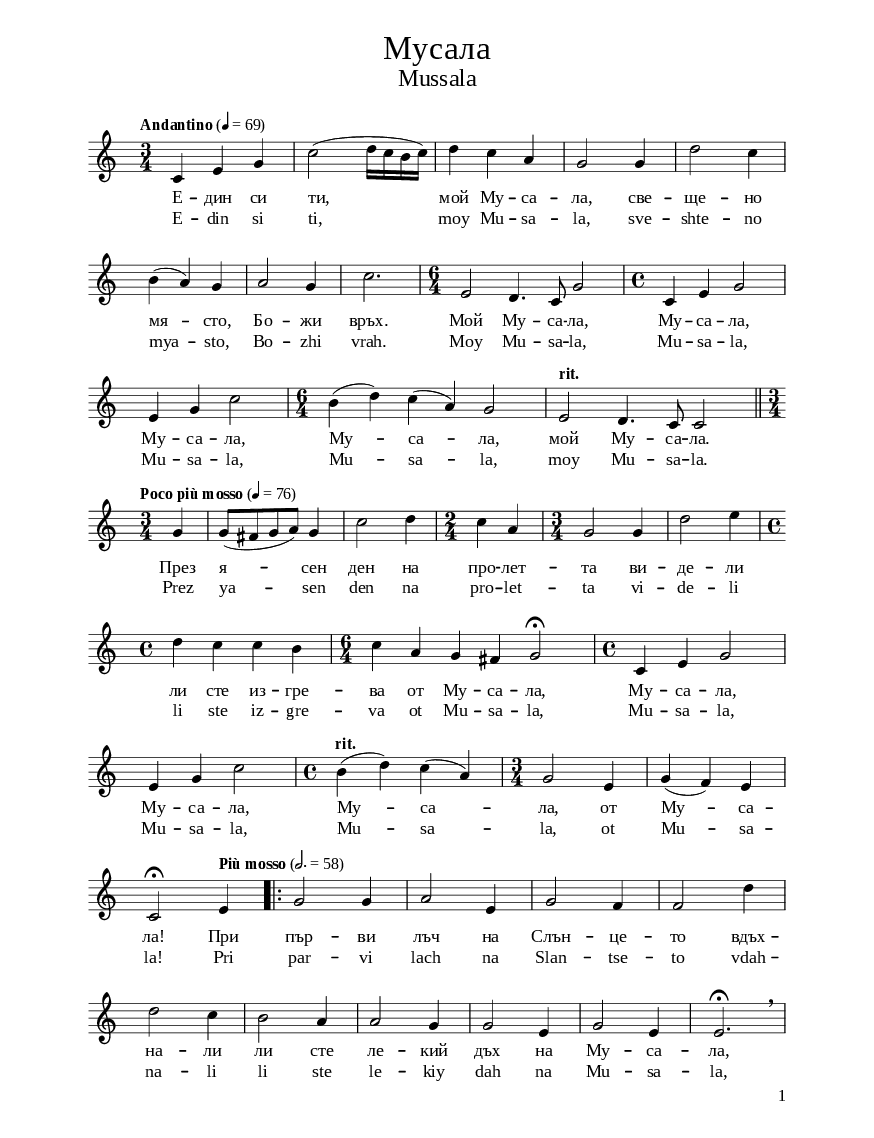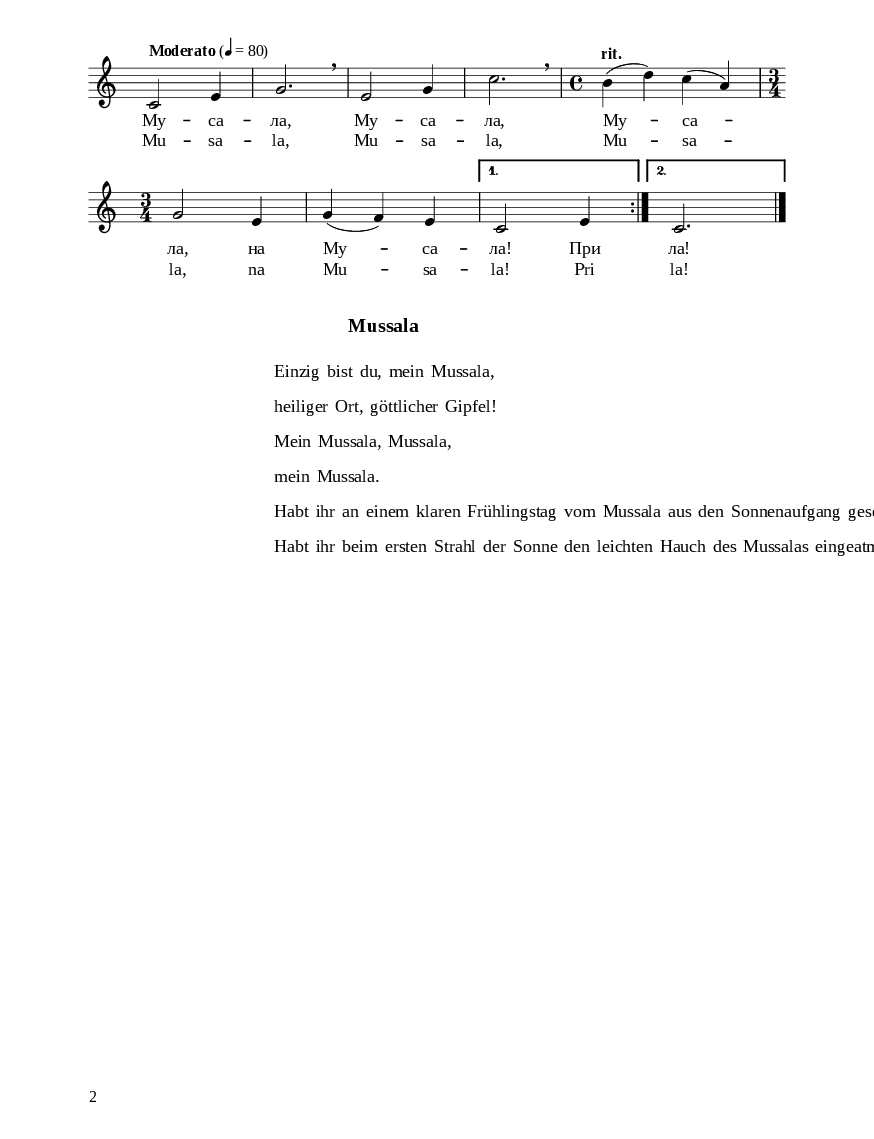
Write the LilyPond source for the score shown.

\version "2.22.1"

% include paper part and global functions
\include "include/globals.ily"

\bookpart {
  \include "include/bookpart-paper.ily"
  \score {
    \include "include/score-layout.ily"

    \new Voice \absolute {
      \clef treble
      \key c \major
      \time 3/4
      \tempoFunc "Andantino" 4 "69"

      c'4 e'4 g'4 | c''2 ( d''16 c'' b' c'' ) |  d''4 c''4 a'4 | g'2 g'4 | d''2 c''4 \break |

      b'4 ( a'4 ) g'4 | a'2 g'4 | c''2.| \time 6/4 e'2 d'4. c'8 g'2 | \time 4/4 c'4 e'4  g'2  | \break

      e'4 g'4 c''2 |\time 6/4 b'4 ( d''4 ) c''4 ( a'4 ) g'2 \tempo "rit." | e'2 d'4. c'8 c'2 | \bar "||" \break

      \time 3/4 \partial 4

     
      \tempoFunc "Poco più mosso" 4 "76"
      g'4 | g'8 ( fis'8 g'8 a'8 ) g'4 | c''2 d''4 | \time 2/4 c''4 a'4 |\time 3/4 g'2 g'4 | d''2 e''4 |  \break

      \time 4/4 d''4 c'' c'' b' | \time 6/4 c''4 a' g' fis' g'2 \fermata | \time 4/4 c'4 e'4 g'2 | \break

      e'4 g'4 c''2  | \time 4/4 \tempo "        rit." b'4 ( d''4 ) c''4 ( a'4 ) | \time 3/4 g'2 e'4 | g'4 ( f'4 ) e'4 | \break

      c'2\fermata

      \tempoFunc "Più mosso" 2. "58"

      e'4 | \repeat volta 2 {
      g'2 g'4 | a'2 e'4 | g'2 f'4 f'2 d''4 |\break

      d''2 c''4 | b'2 a'4 | a'2 g'4 | g'2 e'4 | g'2 e'4 | e'2.\fermata \breathe \break

     \tempoFunc "Moderato" 4 "80"



     c'2 e'4 | g'2. \breathe | e'2 g'4 | c''2. \breathe | \time 4/4 \tempo "        rit." b'4 ( d''4 ) c''4 ( a'4 ) \break

     \time 3/4 g'2 e'4 | g'4 ( f'4 ) e'4
   } \alternative { { c'2 e'4 } {c'2. } } \bar "|."

 }



    \addlyrics {
      Е -- дин си ти, мой Му -- са -- ла, све -- ще -- но

      мя -- сто, Бо -- жи връх.  Мой Му -- са -- ла, Му -- са -- ла,

      Му -- са -- ла, Му -- са -- ла, мой Му -- са -- ла.

      През я -- сен ден на про -- лет -- та ви -- де -- ли

      ли сте из -- гре -- ва от Му -- са -- ла,    Му -- са -- ла,

      Му -- са -- ла,  Му -- са -- ла,  от Му -- са -- ла! При пър -- ви

      лъч на Слън -- це -- то вдъх -- на -- ли ли сте ле -- кий дъх на Му -- са -- ла,

      Му -- са -- ла, Му -- са -- ла, Му -- са -- ла, на Му -- са -- ла! При ла!
    }
    \addlyrics {
      E -- din si ti, moy Mu -- sa -- la, sve -- shte -- no

      mya -- sto, Bo -- zhi vrah.  Moy Mu -- sa -- la, Mu -- sa -- la,

      Mu -- sa -- la, Mu -- sa -- la, moy Mu -- sa -- la.

      Prez ya -- sen den na pro -- let -- ta vi -- de -- li

      li ste iz -- gre -- va ot Mu -- sa -- la,    Mu -- sa -- la,

      Mu -- sa -- la,  Mu -- sa -- la,  ot Mu -- sa -- la! Pri par -- vi

      lach na Slan -- tse -- to vdah -- na -- li li ste le -- kiy dah na Mu -- sa -- la,

      Mu -- sa -- la, Mu -- sa -- la, Mu -- sa -- la, na Mu -- sa -- la! Pri la!
    }

    \header {
      title = \titleFunc "Мусала" "Mussala"
    }

    \midi{}

  } % score

  
  


  % include foreign translation(s) of the song
  \version "2.18.2"

%\markup {  \vspace #1.9 }

\markup {  \hspace #25   \huge\bold "Mussala"  }

\markup {
    \hspace #1
    \fontsize #+1 {
      
      \halign #-1.5 {
  
  
  \column {
     \line { " " } 
     


\line { " "Einzig bist du, mein Mussala,}

\line { " "heiliger Ort, göttlicher Gipfel!}

\line { " "Mein Mussala, Mussala,}

\line { " "mein Mussala.}

\line { " "Habt ihr an einem klaren Frühlingstag vom Mussala aus den Sonnenaufgang gesehen?!}

\line { " "Habt ihr beim ersten Strahl der Sonne den leichten Hauch des Mussalas eingeatmet?!}


     
     
     
      }
       
    }    
    }
}
%}
   
 
 


 
    
   
    
 
%--------------------------------------------------------------------- 


} % bookpart
